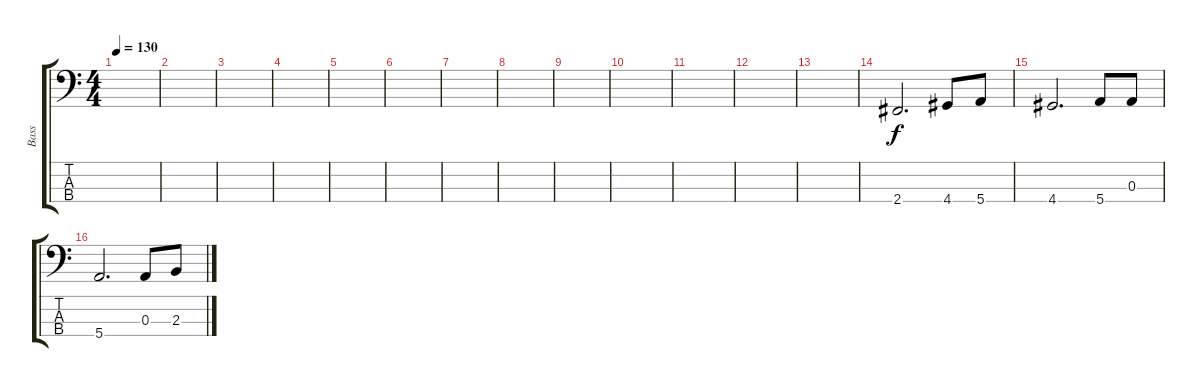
\track ("Bass" "Bass") {instrument electricbassfinger}
\staff {score tabs}
\tuning (G2 D2 A1 E1) {hide}
\ts (4 4)
\tempo 130
\clef f4
\ks c
|
|
|
|
|
|
|
|
|
|
|
|
|
2.4.2{d} 4.4.8 5.4.8 |
4.4.2{d} 5.4.8 0.3.8 |
5.4.2{d} 0.3.8 2.3.8
